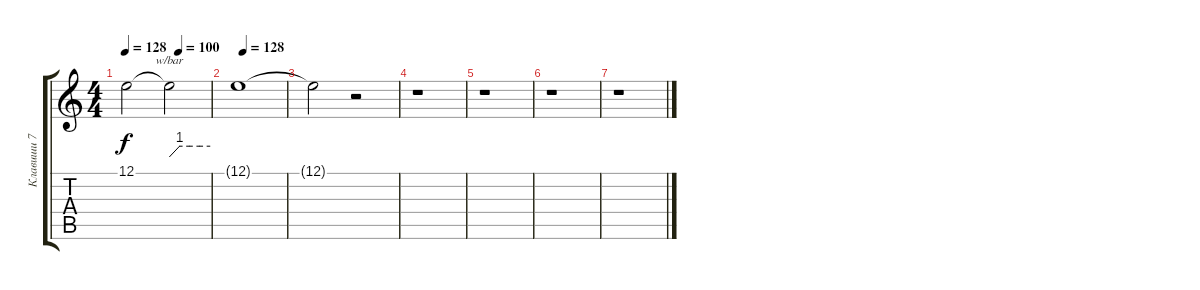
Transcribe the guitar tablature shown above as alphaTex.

\track ("Клавиши 7" "Клавиши 7") {instrument lead6voice}
\staff {score tabs}
\tuning (E4 B3 G3 D3 A2 E2) {hide}
\ts (4 4)
\tempo 128
\tempo (100 0.625)
\clef g2
\ks c
12.1{t}.2{dy f} 12.1{t}.2{tbe (custom default 0 0 15 4 30 4 45 4 60 4)} |
\tempo (128 0.125)
12.1{t}.1 |
12.1{t}.2{volume 0} r.2 |
r.1 |
r.1 |
r.1 |
r.1
